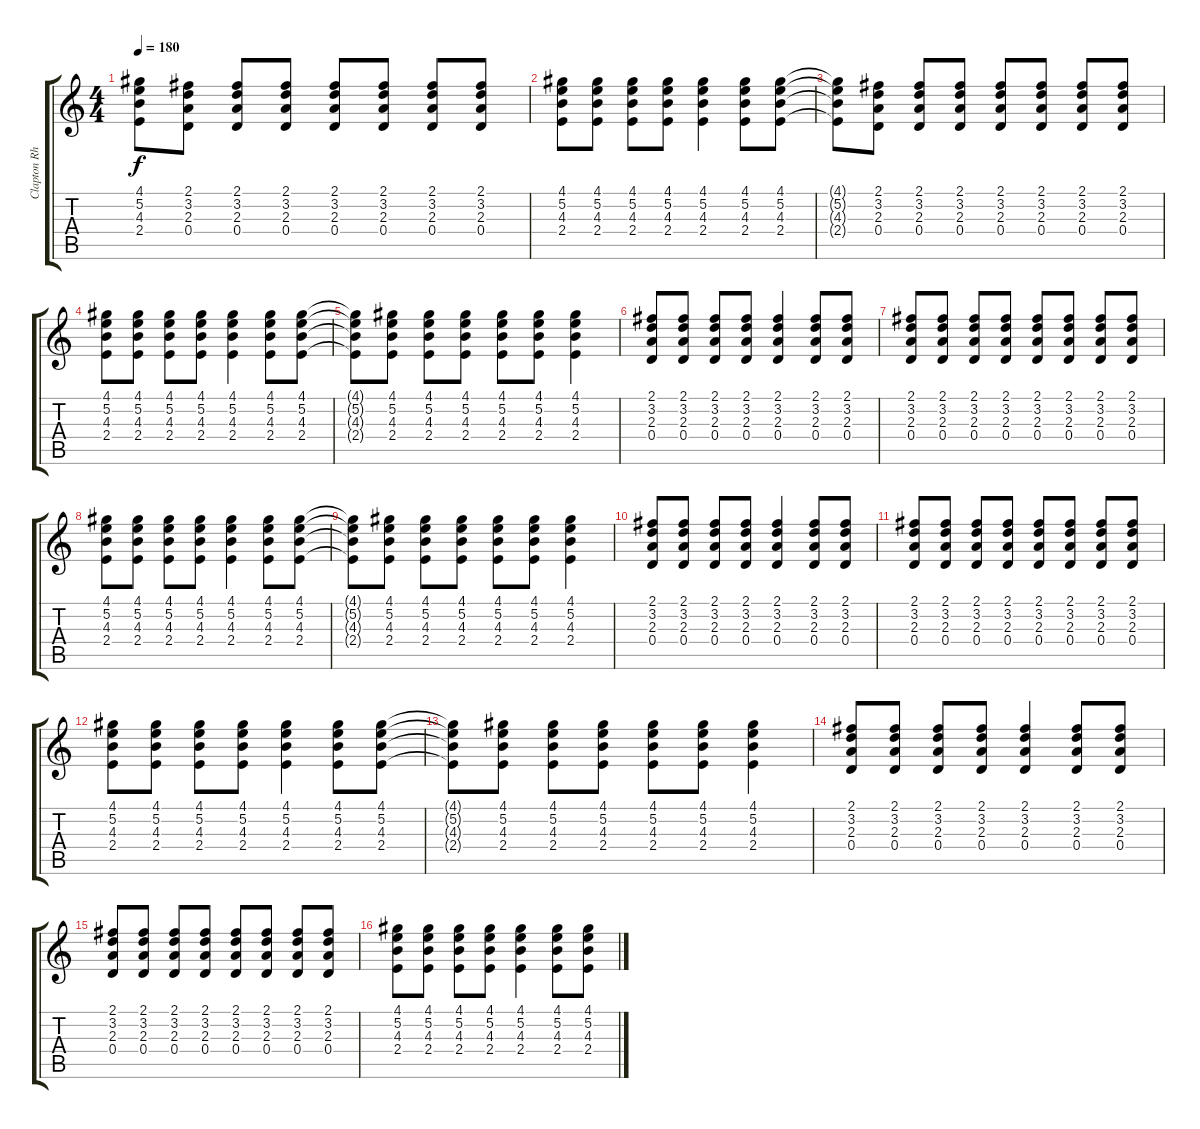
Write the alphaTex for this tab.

\track ("Clapton Rhythm" "Clapton Rh") {instrument overdrivenguitar}
\staff {score tabs}
\tuning (E4 B3 G3 D3 A2 E2) {hide}
\ts (4 4)
\tempo 180
\clef g2
\ks c
(4.1{t} 5.2{t} 4.3{t} 2.4{t}).8{dy f} (2.1 3.2 2.3 0.4).8 (2.1 3.2 2.3 0.4).8 (2.1 3.2 2.3 0.4).8 (2.1 3.2 2.3 0.4).8 (2.1 3.2 2.3 0.4).8 (2.1 3.2 2.3 0.4).8 (2.1 3.2 2.3 0.4).8 |
(4.1 5.2 4.3 2.4).8 (4.1 5.2 4.3 2.4).8 (4.1 5.2 4.3 2.4).8 (4.1 5.2 4.3 2.4).8 (4.1 5.2 4.3 2.4).4 (4.1 5.2 4.3 2.4).8 (4.1 5.2 4.3 2.4).8 |
(4.1{t} 5.2{t} 4.3{t} 2.4{t}).8 (2.1 3.2 2.3 0.4).8 (2.1 3.2 2.3 0.4).8 (2.1 3.2 2.3 0.4).8 (2.1 3.2 2.3 0.4).8 (2.1 3.2 2.3 0.4).8 (2.1 3.2 2.3 0.4).8 (2.1 3.2 2.3 0.4).8 |
(4.1 5.2 4.3 2.4).8 (4.1 5.2 4.3 2.4).8 (4.1 5.2 4.3 2.4).8 (4.1 5.2 4.3 2.4).8 (4.1 5.2 4.3 2.4).4 (4.1 5.2 4.3 2.4).8 (4.1 5.2 4.3 2.4).8 |
(4.1{t} 5.2{t} 4.3{t} 2.4{t}).8 (4.1 5.2 4.3 2.4).8 (4.1 5.2 4.3 2.4).8 (4.1 5.2 4.3 2.4).8 (4.1 5.2 4.3 2.4).8 (4.1 5.2 4.3 2.4).8 (4.1 5.2 4.3 2.4).4 |
(2.1 3.2 2.3 0.4).8 (2.1 3.2 2.3 0.4).8 (2.1 3.2 2.3 0.4).8 (2.1 3.2 2.3 0.4).8 (2.1 3.2 2.3 0.4).4 (2.1 3.2 2.3 0.4).8 (2.1 3.2 2.3 0.4).8 |
(2.1 3.2 2.3 0.4).8 (2.1 3.2 2.3 0.4).8 (2.1 3.2 2.3 0.4).8 (2.1 3.2 2.3 0.4).8 (2.1 3.2 2.3 0.4).8 (2.1 3.2 2.3 0.4).8 (2.1 3.2 2.3 0.4).8 (2.1 3.2 2.3 0.4).8 |
(4.1 5.2 4.3 2.4).8 (4.1 5.2 4.3 2.4).8 (4.1 5.2 4.3 2.4).8 (4.1 5.2 4.3 2.4).8 (4.1 5.2 4.3 2.4).4 (4.1 5.2 4.3 2.4).8 (4.1 5.2 4.3 2.4).8 |
(4.1{t} 5.2{t} 4.3{t} 2.4{t}).8 (4.1 5.2 4.3 2.4).8 (4.1 5.2 4.3 2.4).8 (4.1 5.2 4.3 2.4).8 (4.1 5.2 4.3 2.4).8 (4.1 5.2 4.3 2.4).8 (4.1 5.2 4.3 2.4).4 |
(2.1 3.2 2.3 0.4).8 (2.1 3.2 2.3 0.4).8 (2.1 3.2 2.3 0.4).8 (2.1 3.2 2.3 0.4).8 (2.1 3.2 2.3 0.4).4 (2.1 3.2 2.3 0.4).8 (2.1 3.2 2.3 0.4).8 |
(2.1 3.2 2.3 0.4).8 (2.1 3.2 2.3 0.4).8 (2.1 3.2 2.3 0.4).8 (2.1 3.2 2.3 0.4).8 (2.1 3.2 2.3 0.4).8 (2.1 3.2 2.3 0.4).8 (2.1 3.2 2.3 0.4).8 (2.1 3.2 2.3 0.4).8 |
(4.1 5.2 4.3 2.4).8 (4.1 5.2 4.3 2.4).8 (4.1 5.2 4.3 2.4).8 (4.1 5.2 4.3 2.4).8 (4.1 5.2 4.3 2.4).4 (4.1 5.2 4.3 2.4).8 (4.1 5.2 4.3 2.4).8 |
(4.1{t} 5.2{t} 4.3{t} 2.4{t}).8 (4.1 5.2 4.3 2.4).8 (4.1 5.2 4.3 2.4).8 (4.1 5.2 4.3 2.4).8 (4.1 5.2 4.3 2.4).8 (4.1 5.2 4.3 2.4).8 (4.1 5.2 4.3 2.4).4 |
(2.1 3.2 2.3 0.4).8 (2.1 3.2 2.3 0.4).8 (2.1 3.2 2.3 0.4).8 (2.1 3.2 2.3 0.4).8 (2.1 3.2 2.3 0.4).4 (2.1 3.2 2.3 0.4).8 (2.1 3.2 2.3 0.4).8 |
(2.1 3.2 2.3 0.4).8 (2.1 3.2 2.3 0.4).8 (2.1 3.2 2.3 0.4).8 (2.1 3.2 2.3 0.4).8 (2.1 3.2 2.3 0.4).8 (2.1 3.2 2.3 0.4).8 (2.1 3.2 2.3 0.4).8 (2.1 3.2 2.3 0.4).8 |
(4.1 5.2 4.3 2.4).8 (4.1 5.2 4.3 2.4).8 (4.1 5.2 4.3 2.4).8 (4.1 5.2 4.3 2.4).8 (4.1 5.2 4.3 2.4).4 (4.1 5.2 4.3 2.4).8 (4.1 5.2 4.3 2.4).8
